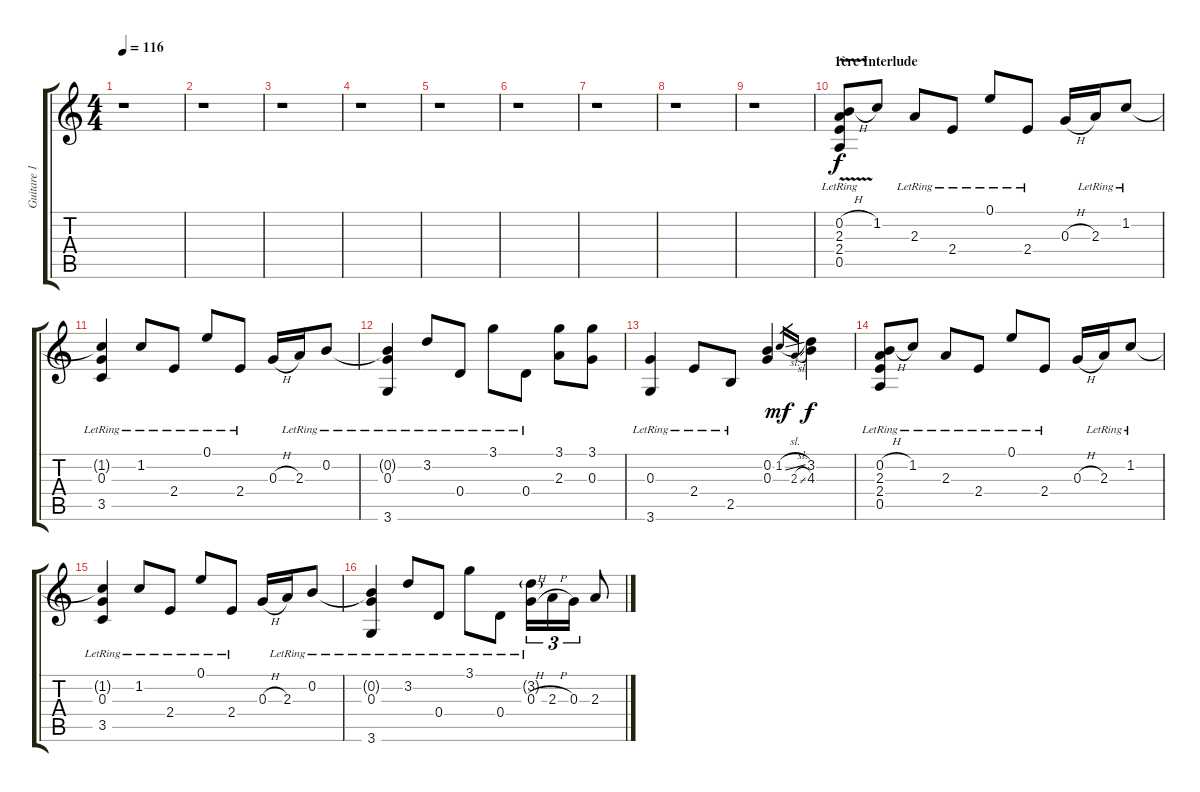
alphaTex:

\track ("Guitare 1 " "Guitare 1 ") {instrument acousticguitarsteel}
\staff {score tabs}
\tuning (E4 B3 G3 D3 A2 E2) {hide}
\ts (4 4)
\tempo 116
\clef g2
\ks c
r.1{dy f} |
r.1 |
r.1 |
r.1 |
r.1 |
r.1 |
r.1 |
r.1 |
r.1 |
\section ("" "1ère Interlude")
(0.2{h} 2.3{v lr} 2.4{v lr} 0.5{lr}).8 1.2.8 2.3{lr}.8 2.4{lr}.8 0.1{lr}.8 2.4{lr}.8 0.3{h}.16 2.3{lr}.16 1.2{lr}.8 |
(1.2{t} 0.3{lr} 3.5{lr}).4 1.2{lr}.8 2.4{lr}.8 0.1{lr}.8 2.4{lr}.8 0.3{h}.16 2.3{lr}.16 0.2{lr}.8 |
(0.2{t} 0.3{lr} 3.6{lr}).4 3.2{lr}.8 0.4{lr}.8 3.1{lr}.8 0.4{lr}.8 (3.1 2.3).8 (3.1 0.3).8 |
(0.3{lr} 3.6{lr}).4 2.4{lr}.8 2.5{lr}.8 (0.2 0.3).4 1.2{sl}.16{gr dy mf} 2.3{sl}.16{gr} (3.2 4.3).4{dy f} |
(0.2{h} 2.3{lr} 2.4{lr} 0.5{lr}).8 1.2{lr}.8 2.3{lr}.8 2.4{lr}.8 0.1{lr}.8 2.4{lr}.8 0.3{h}.16 2.3{lr}.16 1.2{lr}.8 |
(1.2{t} 0.3{lr} 3.5{lr}).4 1.2{lr}.8 2.4{lr}.8 0.1{lr}.8 2.4{lr}.8 0.3{h}.16 2.3{lr}.16 0.2{lr}.8 |
(0.2{t} 0.3{lr} 3.6{lr}).4 3.2{lr}.8 0.4{lr}.8 3.1{lr}.8 0.4{lr}.8 (3.2{g lr} 0.3{h}).16{tu (3 2)} 2.3{h}.16{tu (3 2)} 0.3.16{tu (3 2)} 2.3.8
